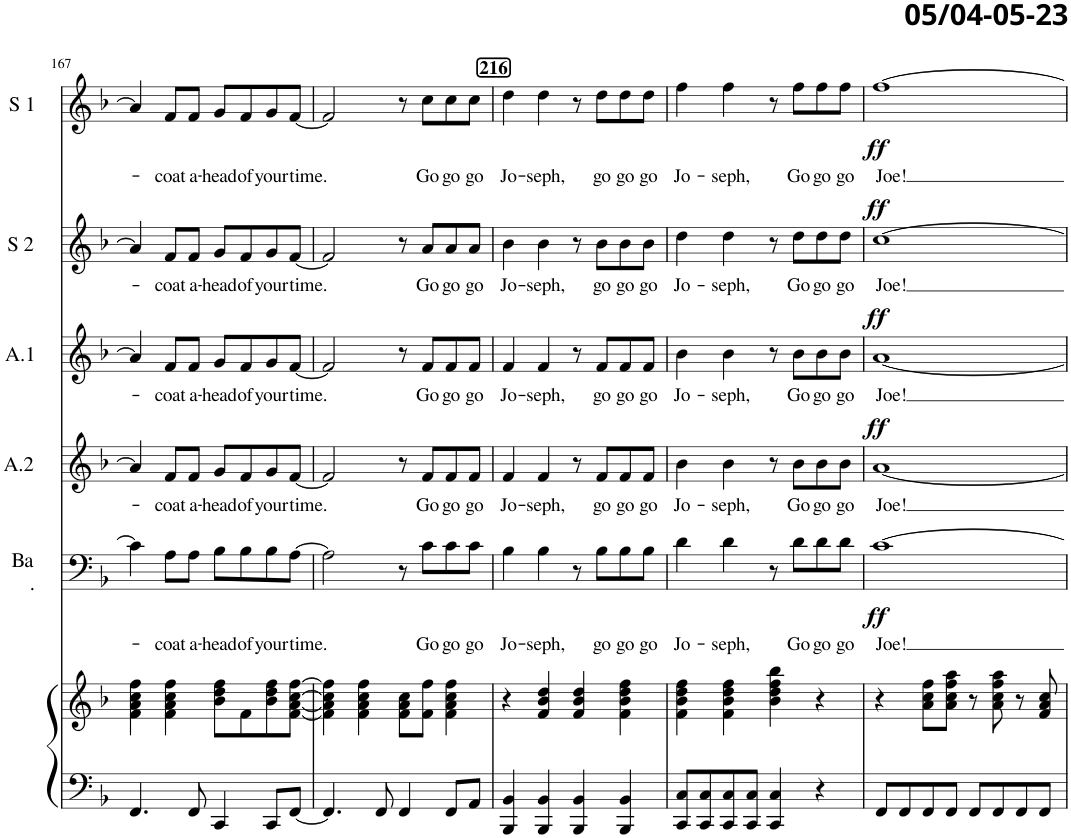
**kern	**kern	**kern	**text	**dynam	**kern	**text	**dynam	**kern	**text	**dynam	**kern	**text	**dynam	**kern	**text	**dynam
*part6	*part6	*part5	*part5	*part5	*part4	*part4	*part4	*part3	*part3	*part3	*part2	*part2	*part2	*part1	*part1	*part1
*staff7	*staff6	*staff5	*staff5	*staff5	*staff4	*staff4	*staff4	*staff3	*staff3	*staff3	*staff2	*staff2	*staff2	*staff1	*staff1	*staff1
*I"Piano	*	*I"Bariton	*	*	*I"Alt 2	*	*	*I"Alt 1	*	*	*I"Soprano 2	*	*	*I"Soprano 1	*	*
*I'Pno	*	*I'Ba .	*	*	*I'A.2	*	*	*I'A.1	*	*	*I'S 2	*	*	*I'S 1	*	*
!!LO:PB:g=z
*clefF4	*clefG2	*clefF4	*	*	*clefG2	*	*	*clefG2	*	*	*clefG2	*	*	*clefG2	*	*
*k[b-]	*k[b-]	*k[b-]	*	*	*k[b-]	*	*	*k[b-]	*	*	*k[b-]	*	*	*k[b-]	*	*
*M4/4	*M4/4	*M4/4	*	*	*M4/4	*	*	*M4/4	*	*	*M4/4	*	*	*M4/4	*	*
=167	=167	=167	=167	=167	=167	=167	=167	=167	=167	=167	=167	=167	=167	=167	=167	=167
4.FF/	4f\ 4a\ 4cc\ 4ff\	4c\]	.	.	4a/]	.	.	4a/]	.	.	4a/]	.	.	4a/]	.	.
!	!	!	!LO:LY:b	!	!	!LO:LY:b	!	!	!LO:LY:b	!	!	!LO:LY:b	!	!	!LO:LY:b	!
.	4f\ 4a\ 4cc\ 4ff\	8A\L	-coat	.	8f/L	-coat	.	8f/L	-coat	.	8f/L	-coat	.	8f/L	-coat	.
!	!	!	!LO:LY:b	!	!	!LO:LY:b	!	!	!LO:LY:b	!	!	!LO:LY:b	!	!	!LO:LY:b	!
8FF/	.	8A\J	a-	.	8f/J	a-	.	8f/J	a-	.	8f/J	a-	.	8f/J	a-	.
!	!	!	!LO:LY:b	!	!	!LO:LY:b	!	!	!LO:LY:b	!	!	!LO:LY:b	!	!	!LO:LY:b	!
4CC/	8b-\ 8dd\ 8ff\L	8B-\L	-head	.	8g/L	-head	.	8g/L	-head	.	8g/L	-head	.	8g/L	-head	.
!	!	!	!LO:LY:b	!	!	!LO:LY:b	!	!	!LO:LY:b	!	!	!LO:LY:b	!	!	!LO:LY:b	!
.	8f\	8B-\	of	.	8f/	of	.	8f/	of	.	8f/	of	.	8f/	of	.
!	!	!	!LO:LY:b	!	!	!LO:LY:b	!	!	!LO:LY:b	!	!	!LO:LY:b	!	!	!LO:LY:b	!
8CC/L	8b-\ 8dd\ 8ff\	8B-\	your	.	8g/	your	.	8g/	your	.	8g/	your	.	8g/	your	.
!	!	!	!LO:LY:b	!	!	!LO:LY:b	!	!	!LO:LY:b	!	!	!LO:LY:b	!	!	!LO:LY:b	!
[8FF/J	[8f\ [8a\ [8cc\ [8ff\J	[8A\J	time.	.	[8f/J	time.	.	[8f/J	time.	.	[8f/J	time.	.	[8f/J	time.	.
=168	=168	=168	=168	=168	=168	=168	=168	=168	=168	=168	=168	=168	=168	=168	=168	=168
4.FF/]	4f\] 4a\] 4cc\] 4ff\]	2A\]	.	.	2f/]	.	.	2f/]	.	.	2f/]	.	.	2f/]	.	.
.	4f\ 4a\ 4cc\ 4ff\	.	.	.	.	.	.	.	.	.	.	.	.	.	.	.
8FF/	.	.	.	.	.	.	.	.	.	.	.	.	.	.	.	.
4FF/	8f\ 8a\ 8cc\L	8r	.	.	8r	.	.	8r	.	.	8r	.	.	8r	.	.
!	!	!	!LO:LY:b	!	!	!LO:LY:b	!	!	!LO:LY:b	!	!	!LO:LY:b	!	!	!LO:LY:b	!
.	8f\ 8ff\J	8c\L	Go	.	8f/L	Go	.	8f/L	Go	.	8a/L	Go	.	8cc\L	Go	.
!	!	!	!LO:LY:b	!	!	!LO:LY:b	!	!	!LO:LY:b	!	!	!LO:LY:b	!	!	!LO:LY:b	!
8FF/L	4f\ 4a\ 4cc\ 4ff\	8c\	go	.	8f/	go	.	8f/	go	.	8a/	go	.	8cc\	go	.
!	!	!	!LO:LY:b	!	!	!LO:LY:b	!	!	!LO:LY:b	!	!	!LO:LY:b	!	!	!LO:LY:b	!
8AA/J	.	8c\J	go	.	8f/J	go	.	8f/J	go	.	8a/J	go	.	8cc\J	go	.
!!LO:REH:place=s1:a:B:cj:fs=11:t=216
=169	=169	=169	=169	=169	=169	=169	=169	=169	=169	=169	=169	=169	=169	=169	=169	=169
!	!	!	!LO:LY:b	!	!	!LO:LY:b	!	!	!LO:LY:b	!	!	!LO:LY:b	!	!	!LO:LY:b	!
4BBB-/ 4BB-/	4r	4B-\	Jo-	.	4f/	Jo-	.	4f/	Jo-	.	4b-\	Jo-	.	4dd\	Jo-	.
!	!	!	!LO:LY:b	!	!	!LO:LY:b	!	!	!LO:LY:b	!	!	!LO:LY:b	!	!	!LO:LY:b	!
4BBB-/ 4BB-/	4f/ 4b-/ 4dd/	4B-\	-seph,	.	4f/	-seph,	.	4f/	-seph,	.	4b-\	-seph,	.	4dd\	-seph,	.
4BBB-/ 4BB-/	4f/ 4b-/ 4dd/	8r	.	.	8r	.	.	8r	.	.	8r	.	.	8r	.	.
!	!	!	!LO:LY:b	!	!	!LO:LY:b	!	!	!LO:LY:b	!	!	!LO:LY:b	!	!	!LO:LY:b	!
.	.	8B-\L	go	.	8f/L	go	.	8f/L	go	.	8b-\L	go	.	8dd\L	go	.
!	!	!	!LO:LY:b	!	!	!LO:LY:b	!	!	!LO:LY:b	!	!	!LO:LY:b	!	!	!LO:LY:b	!
4BBB-/ 4BB-/	4f\ 4b-\ 4dd\ 4ff\	8B-\	go	.	8f/	go	.	8f/	go	.	8b-\	go	.	8dd\	go	.
!	!	!	!LO:LY:b	!	!	!LO:LY:b	!	!	!LO:LY:b	!	!	!LO:LY:b	!	!	!LO:LY:b	!
.	.	8B-\J	go	.	8f/J	go	.	8f/J	go	.	8b-\J	go	.	8dd\J	go	.
=170	=170	=170	=170	=170	=170	=170	=170	=170	=170	=170	=170	=170	=170	=170	=170	=170
!	!	!	!LO:LY:b	!	!	!LO:LY:b	!	!	!LO:LY:b	!	!	!LO:LY:b	!	!	!LO:LY:b	!
8CC/ 8C/L	4f\ 4b-\ 4dd\ 4ff\	4d\	Jo-	.	4b-\	Jo-	.	4b-\	Jo-	.	4dd\	Jo-	.	4ff\	Jo-	.
8CC/ 8C/	.	.	.	.	.	.	.	.	.	.	.	.	.	.	.	.
!	!	!	!LO:LY:b	!	!	!LO:LY:b	!	!	!LO:LY:b	!	!	!LO:LY:b	!	!	!LO:LY:b	!
8CC/ 8C/	4f\ 4b-\ 4dd\ 4ff\	4d\	-seph,	.	4b-\	-seph,	.	4b-\	-seph,	.	4dd\	-seph,	.	4ff\	-seph,	.
8CC/ 8C/J	.	.	.	.	.	.	.	.	.	.	.	.	.	.	.	.
4CC/ 4C/	4b-\ 4dd\ 4ff\ 4bb-\	8r	.	.	8r	.	.	8r	.	.	8r	.	.	8r	.	.
!	!	!	!LO:LY:b	!	!	!LO:LY:b	!	!	!LO:LY:b	!	!	!LO:LY:b	!	!	!LO:LY:b	!
.	.	8d\L	Go	.	8b-\L	Go	.	8b-\L	Go	.	8dd\L	Go	.	8ff\L	Go	.
!	!	!	!LO:LY:b	!	!	!LO:LY:b	!	!	!LO:LY:b	!	!	!LO:LY:b	!	!	!LO:LY:b	!
4r	4r	8d\	go	.	8b-\	go	.	8b-\	go	.	8dd\	go	.	8ff\	go	.
!	!	!	!LO:LY:b	!	!	!LO:LY:b	!	!	!LO:LY:b	!	!	!LO:LY:b	!	!	!LO:LY:b	!
.	.	8d\J	go	.	8b-\J	go	.	8b-\J	go	.	8dd\J	go	.	8ff\J	go	.
=171	=171	=171	=171	=171	=171	=171	=171	=171	=171	=171	=171	=171	=171	=171	=171	=171
!	!	!	!LO:LY:b	!LO:DY:b	!	!LO:LY:b	!LO:DY:a	!	!LO:LY:b	!LO:DY:a	!	!LO:LY:b	!LO:DY:a	!	!LO:LY:b	!LO:DY:b
8FF/L	4r	[1c	Joe!	ff	[1a	Joe!	ff	[1a	Joe!	ff	[1cc	Joe!	ff	[1ff	Joe!	ff
8FF/	.	.	.	.	.	.	.	.	.	.	.	.	.	.	.	.
8FF/	8a\ 8cc\ 8ff\L	.	.	.	.	.	.	.	.	.	.	.	.	.	.	.
8FF/J	8a\ 8cc\ 8ff\ 8aa\J	.	.	.	.	.	.	.	.	.	.	.	.	.	.	.
8FF/L	8r	.	.	.	.	.	.	.	.	.	.	.	.	.	.	.
8FF/	8a\ 8cc\ 8ff\ 8aa\	.	.	.	.	.	.	.	.	.	.	.	.	.	.	.
8FF/	8r	.	.	.	.	.	.	.	.	.	.	.	.	.	.	.
8FF/J	8f/ 8a/ 8cc/	.	.	.	.	.	.	.	.	.	.	.	.	.	.	.
=	=	=	=	=	=	=	=	=	=	=	=	=	=	=	=	=
*-	*-	*-	*-	*-	*-	*-	*-	*-	*-	*-	*-	*-	*-	*-	*-	*-
